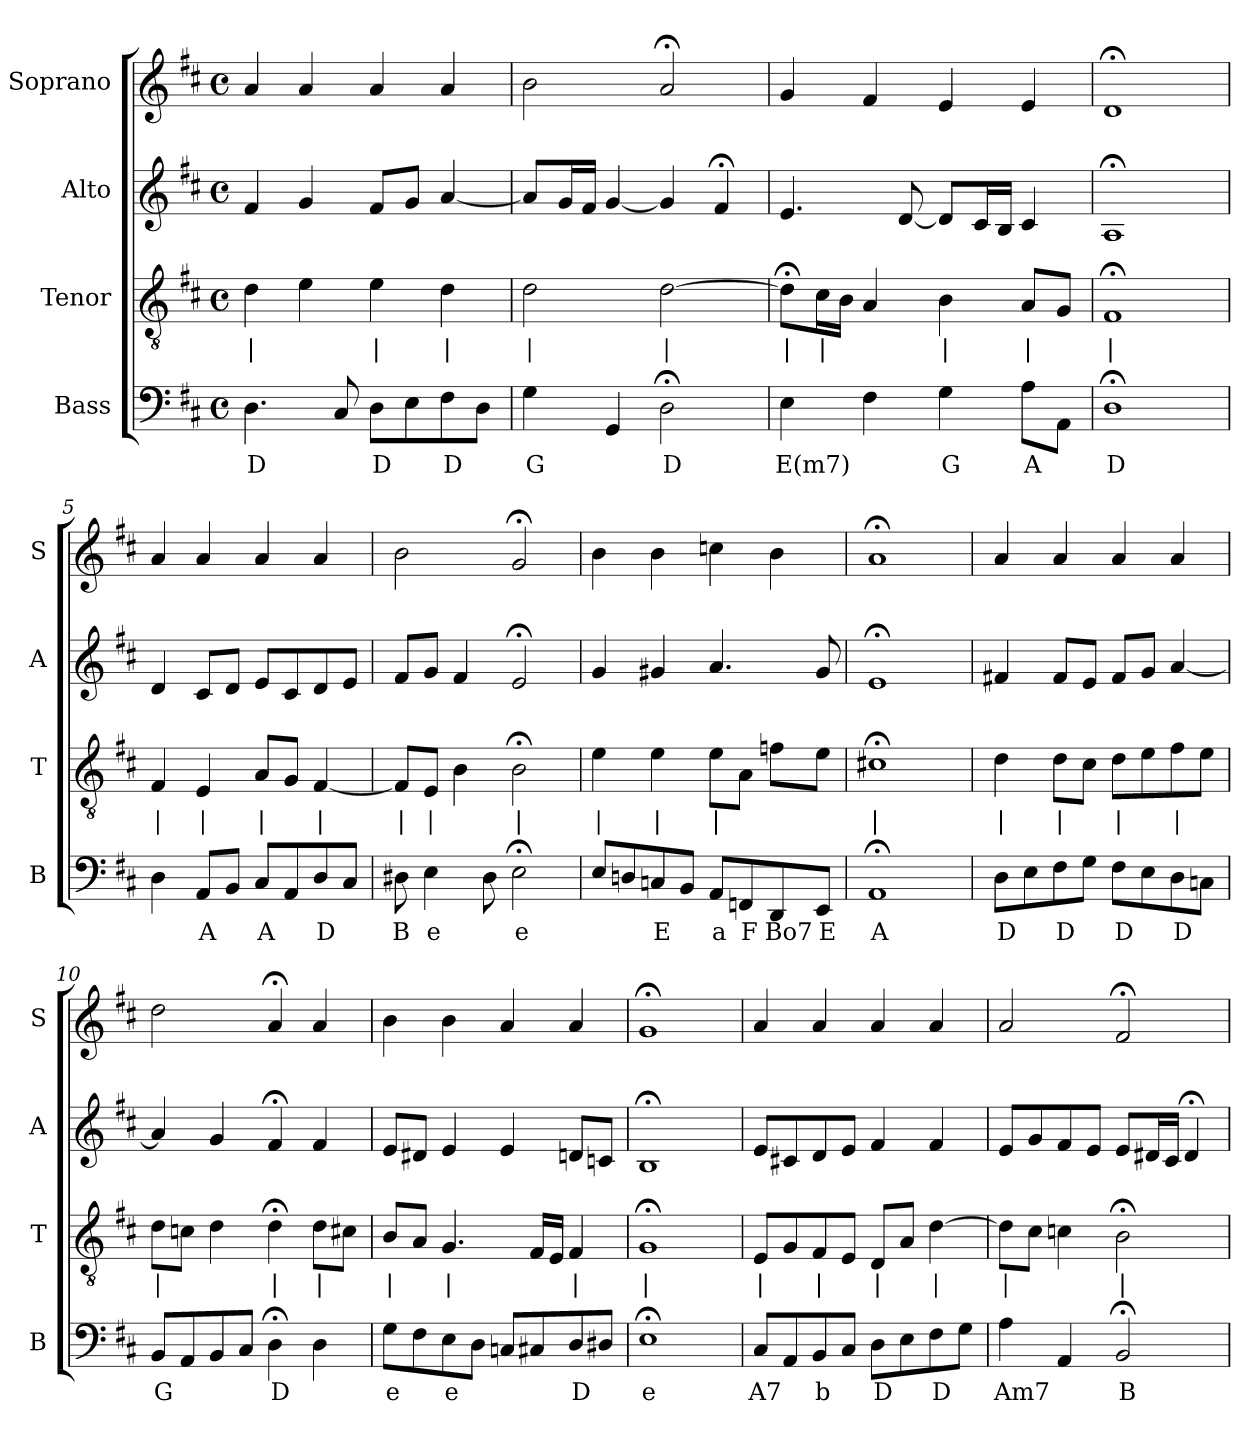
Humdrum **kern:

**kern	**text	**kern	**text	**kern	**kern
*part4	*part4	*part3	*part3	*part2	*part1
*staff4	*staff4	*staff3	*staff3	*staff2	*staff1
*I"Bass	*	*I"Tenor	*	*I"Alto	*I"Soprano
*I'B	*	*I'T	*	*I'A	*I'S
*clefF4	*	*clefGv2	*	*clefG2	*clefG2
*k[f#c#]	*	*k[f#c#]	*	*k[f#c#]	*k[f#c#]
*D:	*	*D:	*	*D:	*D:
*M4/4	*	*M4/4	*	*M4/4	*M4/4
*met(c)	*	*met(c)	*	*met(c)	*met(c)
*MM100	*	*MM100	*	*MM100	*MM100
=1	=1	=1	=1	=1	=1
4.D	D	4d	|	4f#	4a
.	.	4e	.	4g	4a
8C#	.	.	.	.	.
8DL	D	4e	|	8f#L	4a
8E	.	.	.	8gJ	.
8F#	D	4d	|	[4a	4a
8DJ	.	.	.	.	.
=2	=2	=2	=2	=2	=2
4G	G	2d	|	8aL]	2b
.	.	.	.	16gL	.
.	.	.	.	16f#JJ	.
4GG	.	.	.	[4g	.
2D;<	D	[2d	|	4g]	2a;<
.	.	.	.	4f#;<	.
=3	=3	=3	=3	=3	=3
4E	E(m7)	8d;<L]	|	4.e	4g
.	.	16c#L	|	.	.
.	.	16BJJ	.	.	.
4F#	.	4A	.	.	4f#
.	.	.	.	[8d	.
4G	G	4B	|	8dL]	4e
.	.	.	.	16c#L	.
.	.	.	.	16BJJ	.
8AL	A	8AL	|	4c#	4e
8AAJ	.	8GJ	.	.	.
=4	=4	=4	=4	=4	=4
1D;<	D	1F#;<	|	1A;<	1d;<
=5	=5	=5	=5	=5	=5
4D	.	4F#	|	4d	4a
8AAL	A	4E	|	8c#L	4a
8BBJ	.	.	.	8dJ	.
8C#L	A	8AL	|	8eL	4a
8AA	.	8GJ	.	8c#	.
8D	D	[4F#	|	8d	4a
8C#J	.	.	.	8eJ	.
=6	=6	=6	=6	=6	=6
8D#X	B	8F#L]	|	8f#L	2b
4E	e	8EJ	|	8gJ	.
.	.	4B	.	4f#	.
8D#	.	.	.	.	.
2E;<	e	2B;<	|	2e;<	2g;<
=7	=7	=7	=7	=7	=7
8EL	.	4e	|	4g	4b
8Dn	.	.	.	.	.
8Cn	E	4e	|	4g#X	4b
8BBJ	.	.	.	.	.
8AAL	a	8eL	|	4.a	4ccn
8FFn	F	8AJ	.	.	.
8DD	Bo7	8fnL	.	.	4b
8EEJ	E	8eJ	.	8g#	.
=8	=8	=8	=8	=8	=8
1AA;<	A	1c#X;<	|	1e;<	1a;<
=9	=9	=9	=9	=9	=9
8DL	D	4d	|	4f#X	4a
8E	.	.	.	.	.
8F#	D	8dL	|	8f#L	4a
8GJ	.	8c#J	.	8eJ	.
8F#L	D	8dL	|	8f#L	4a
8E	.	8e	.	8gJ	.
8D	D	8f#	|	[4a	4a
8CnJ	.	8eJ	.	.	.
=10	=10	=10	=10	=10	=10
8BBL	G	8dL	|	4a]	2dd
8AA	.	8cnJ	.	.	.
8BB	.	4d	.	4g	.
8C#J	.	.	.	.	.
4D;<	D	4d;<	|	4f#;<	4a;<
4D	.	8dL	|	4f#	4a
.	.	8c#XJ	.	.	.
=11	=11	=11	=11	=11	=11
8GL	e	8BL	|	8eL	4b
8F#	.	8AJ	.	8d#XJ	.
8E	e	4.G	|	4e	4b
8DJ	.	.	.	.	.
8CnL	.	.	.	4e	4a
8C#X	.	16F#LL	.	.	.
.	.	16EJJ	.	.	.
8D	D	4F#	|	8dnL	4a
8D#XJ	.	.	.	8cnJ	.
=12	=12	=12	=12	=12	=12
1E;<	e	1G;<	|	1B;<	1g;<
=13	=13	=13	=13	=13	=13
8C#L	A7	8EL	|	8eL	4a
8AA	.	8G	.	8c#X	.
8BB	b	8F#	|	8d	4a
8C#J	.	8EJ	.	8eJ	.
8DL	D	8DL	|	4f#	4a
8E	.	8AJ	.	.	.
8F#	D	[4d	|	4f#	4a
8GJ	.	.	.	.	.
=14	=14	=14	=14	=14	=14
4A	Am7	8dL]	|	8eL	2a
.	.	8c#J	.	8g	.
4AA	.	4cn	.	8f#	.
.	.	.	.	8eJ	.
2BB;<	B	2B;<	|	8eL	2f#;<
.	.	.	.	16d#XL	.
.	.	.	.	16c#JJ	.
.	.	.	.	4d#;<	.
=	=	=	=	=	=
*-	*-	*-	*-	*-	*-
